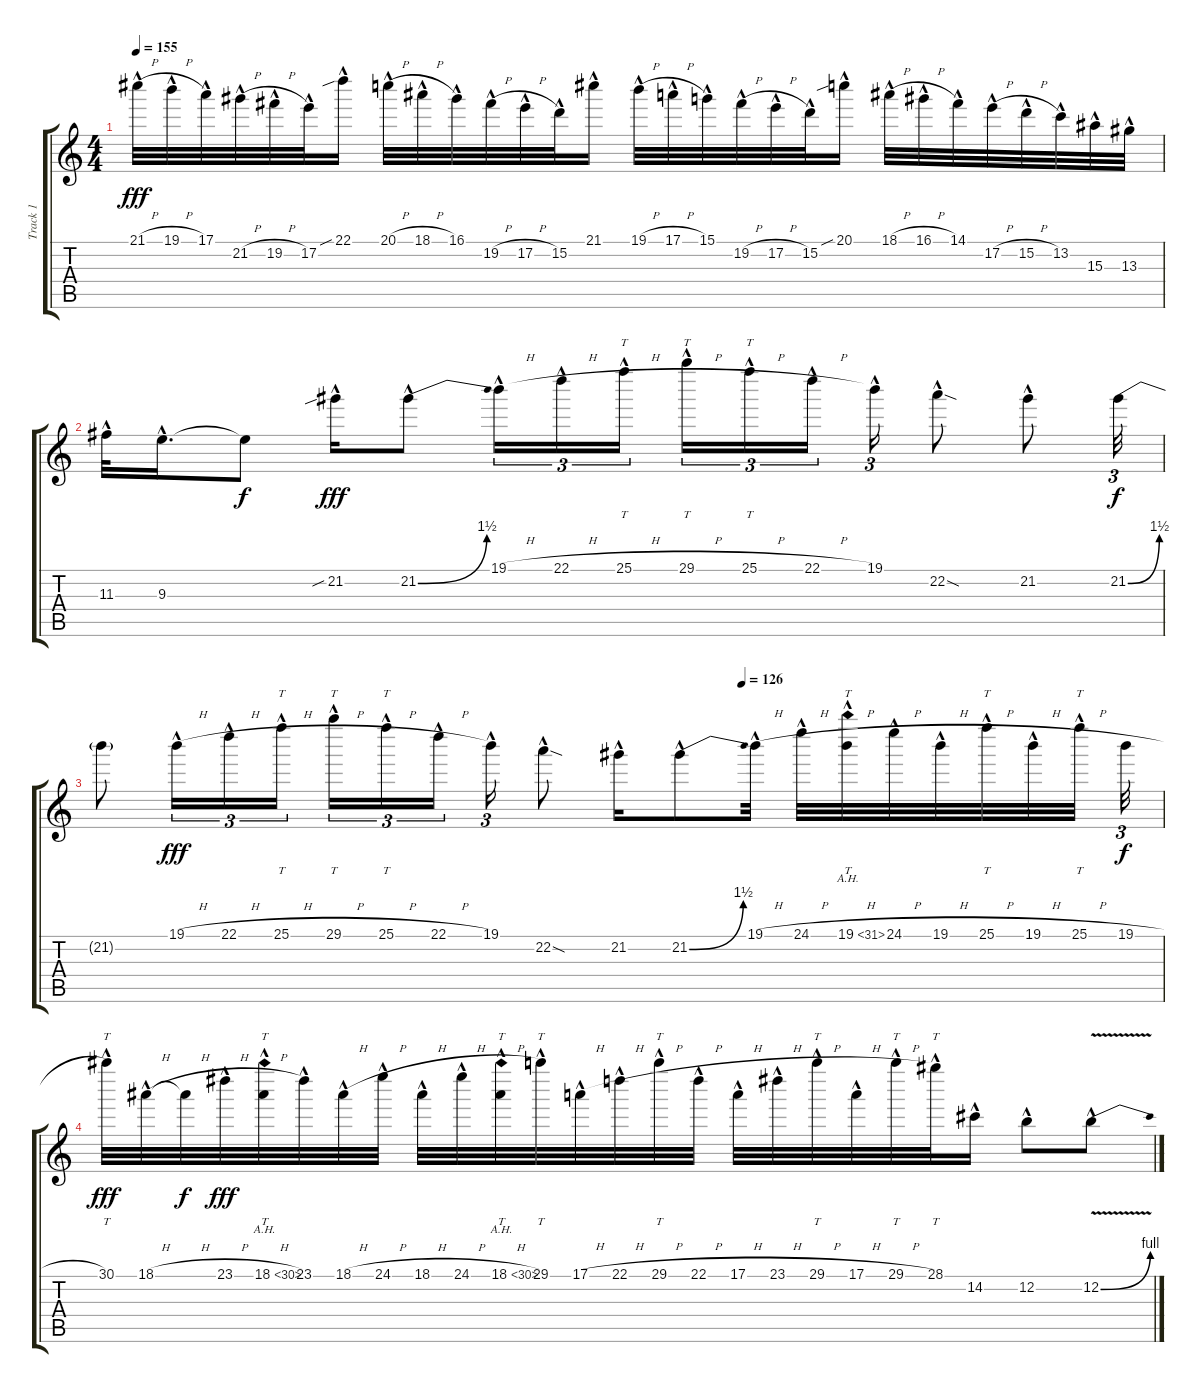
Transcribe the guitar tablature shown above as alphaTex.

\track ("Track 1" "Track 1") {instrument overdrivenguitar}
\staff {score tabs}
\tuning (E4 B3 G3 D3 A2 E2) {hide}
\ts (4 4)
\tempo 155
\clef g2
\ks c
21.1{h hac}.32{dy fff} 19.1{h hac}.32 17.1{hac}.32 21.2{h hac}.32 19.2{h hac}.32 17.2{hac}.32 22.1{sib hac}.16 20.1{h hac}.32 18.1{h hac}.32 16.1{hac}.32 19.2{h hac}.32 17.2{h hac}.32 15.2{hac}.32 21.1{hac}.16 19.1{h hac}.32 17.1{h hac}.32 15.1{hac}.32 19.2{h hac}.32 17.2{h hac}.32 15.2{hac}.32 20.1{sib hac}.16 18.1{h hac}.32 16.1{h hac}.32 14.1{hac}.32 17.2{h hac}.32 15.2{h hac}.32 13.2{hac}.32 15.3{hac}.32 13.3{hac}.32 |
11.3{hac}.32 9.3{hac}.16{d} 9.3{t}.8{dy f} 21.2{sib hac}.16{dy fff} 21.2{be (bend 0 0 60 6) hac}.8 19.1{h hac}.16{tu (3 2)} 22.1{h hac}.16{tu (3 2)} 25.1{h hac}.16{tt tu (3 2) beam splitsecondary} 29.1{h hac}.16{tt tu (3 2)} 25.1{h hac}.16{tt tu (3 2)} 22.1{h hac}.16{tu (3 2) beam splitsecondary} 19.1{hac}.16{tu (3 2)} 22.2{sod hac}.8 21.2{hac}.8 21.2{be (bend 0 0 60 6)}.32{tu (3 2) dy f} |
\tempo (126 0.6041666666666666)
21.2{t}.8 19.1{h hac}.16{tu (3 2) dy fff} 22.1{h hac}.16{tu (3 2)} 25.1{h hac}.16{tt tu (3 2)} 29.1{h hac}.16{tt tu (3 2)} 25.1{h hac}.16{tt tu (3 2)} 22.1{h hac}.16{tu (3 2) beam splitsecondary} 19.1{hac}.16{tu (3 2)} 22.2{sod hac}.8 21.2{hac}.16 21.2{be (bend 0 0 60 6) hac}.8 19.1{h hac}.32 24.1{h hac}.32 19.1{ah 12 h hac}.32{tt} 24.1{h hac}.32 19.1{h hac}.32 25.1{h hac}.32{tt} 19.1{h hac}.32 25.1{h hac}.32{tt beam splitsecondary} 19.1{h}.32{tu (3 2) dy f} |
30.1{hac}.32{tt dy fff} 18.1{h hac}.32 18.1{h t}.32{dy f} 23.1{h hac}.32{dy fff} 18.1{ah 12 h hac}.32{tt} 23.1{hac}.32 18.1{h hac}.32 24.1{h hac}.32 18.1{h hac}.32 24.1{h hac}.32 18.1{ah 12 h hac}.32{tt} 29.1{hac}.32{tt} 17.1{h hac}.32 22.1{h hac}.32 29.1{h hac}.32{tt} 22.1{h hac}.32 17.1{h hac}.32 23.1{h hac}.32 29.1{h hac}.32{tt} 17.1{h hac}.32 29.1{h hac}.32{tt} 28.1{hac}.32{tt} 14.2{hac}.16 12.2{hac}.8 12.2{be (bend 0 0 60 4) v hac}.8
